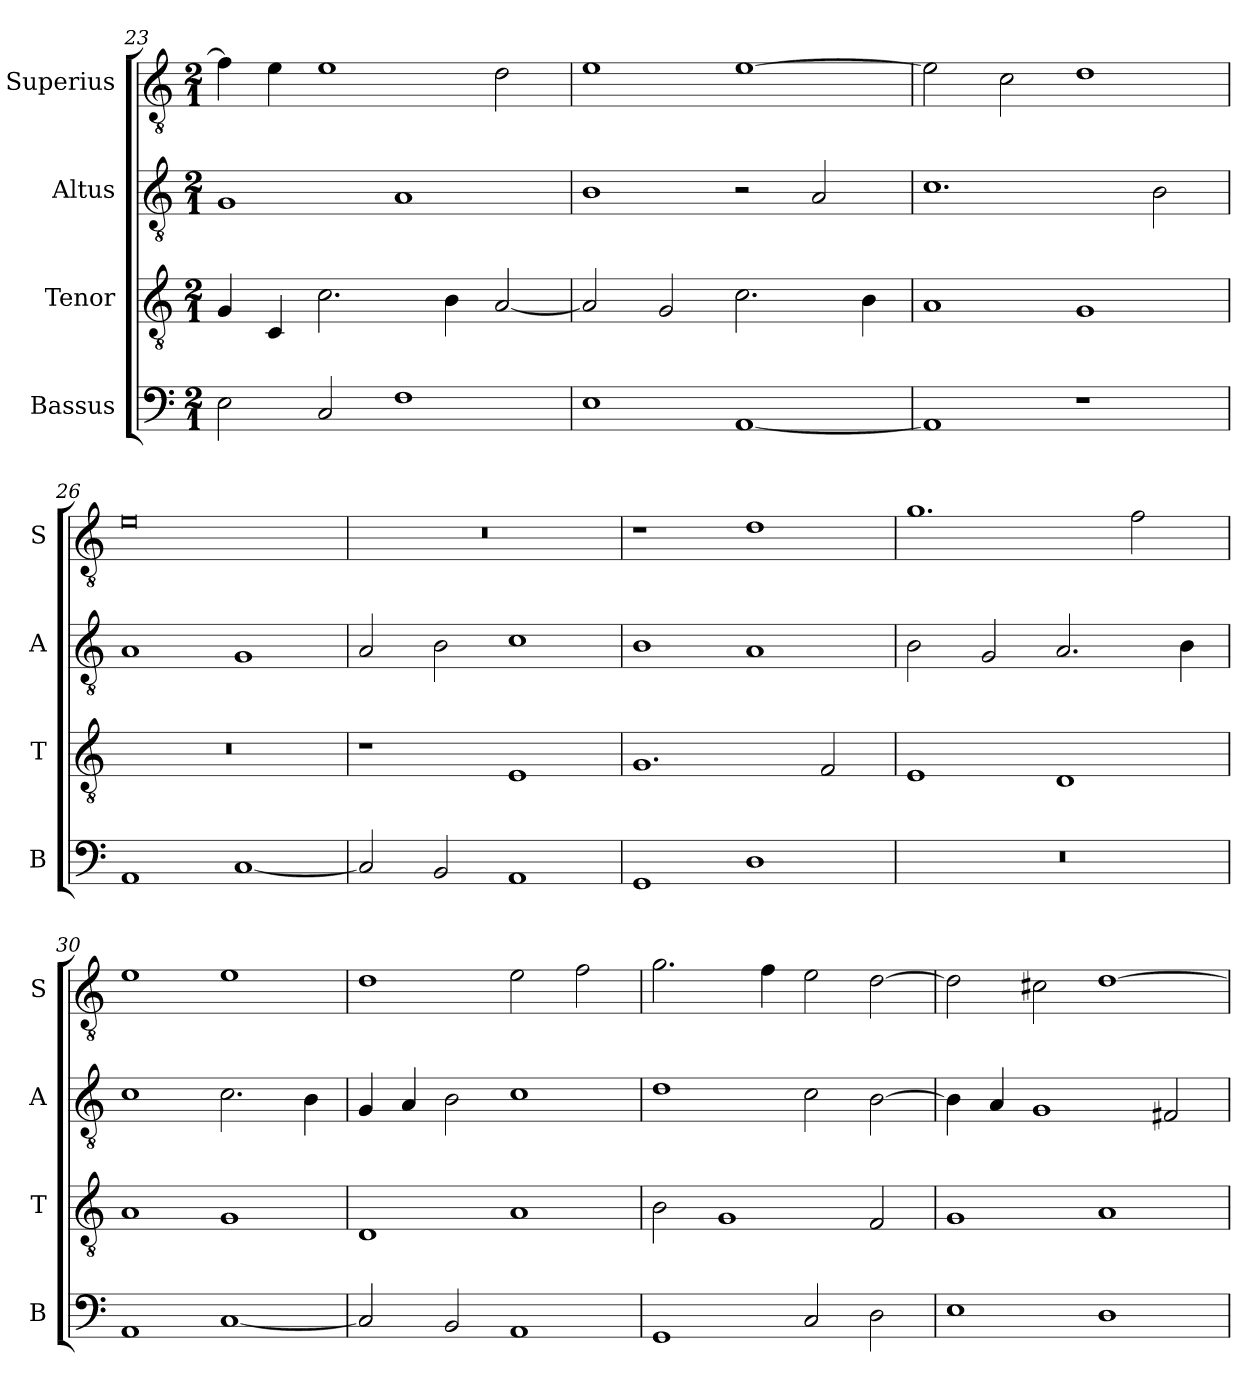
**kern	**kern	**kern	**kern
*part4	*part3	*part2	*part1
*staff4	*staff3	*staff2	*staff1
*I"Bassus	*I"Tenor	*I"Altus	*I"Superius
*I'B	*I'T	*I'A	*I'S
*clefF4	*clefGv2	*clefGv2	*clefGv2
*k[]	*k[]	*k[]	*k[]
*C:	*C:	*C:	*C:
*M2/1	*M2/1	*M2/1	*M2/1
=23	=23	=23	=23
2E	4G	1G	4f]
.	4C	.	4e
2C	2.c	.	1e
1F	.	1A	.
.	4B	.	.
.	[2A	.	2d
=24	=24	=24	=24
1E	2A]	1B	1e
.	2G	.	.
[1AA	2.c	2r	[1e
.	.	2A	.
.	4B	.	.
=25	=25	=25	=25
1AA]	1A	1.c	2e]
.	.	.	2c
1r	1G	.	1d
.	.	2B	.
=26	=26	=26	=26
1AA	0r	1A	0e
[1C	.	1G	.
=27	=27	=27	=27
2C]	1r	2A	0r
2BB	.	2B	.
1AA	1E	1c	.
=28	=28	=28	=28
1GG	1.G	1B	1r
1D	.	1A	1d
.	2F	.	.
=29	=29	=29	=29
0r	1E	2B	1.g
.	.	2G	.
.	1D	2.A	.
.	.	.	2f
.	.	4B	.
=30	=30	=30	=30
1AA	1A	1c	1e
[1C	1G	2.c	1e
.	.	4B	.
=31	=31	=31	=31
2C]	1D	4G	1d
.	.	4A	.
2BB	.	2B	.
1AA	1A	1c	2e
.	.	.	2f
=32	=32	=32	=32
1GG	2B	1d	2.g
.	1G	.	.
.	.	.	4f
2C	.	2c	2e
2D	2F	[2B	[2d
=33	=33	=33	=33
1E	1G	4B]	2d]
.	.	4A	.
.	.	1G	2c#X
1D	1A	.	[1d
.	.	2F#X	.
=	=	=	=
*-	*-	*-	*-
